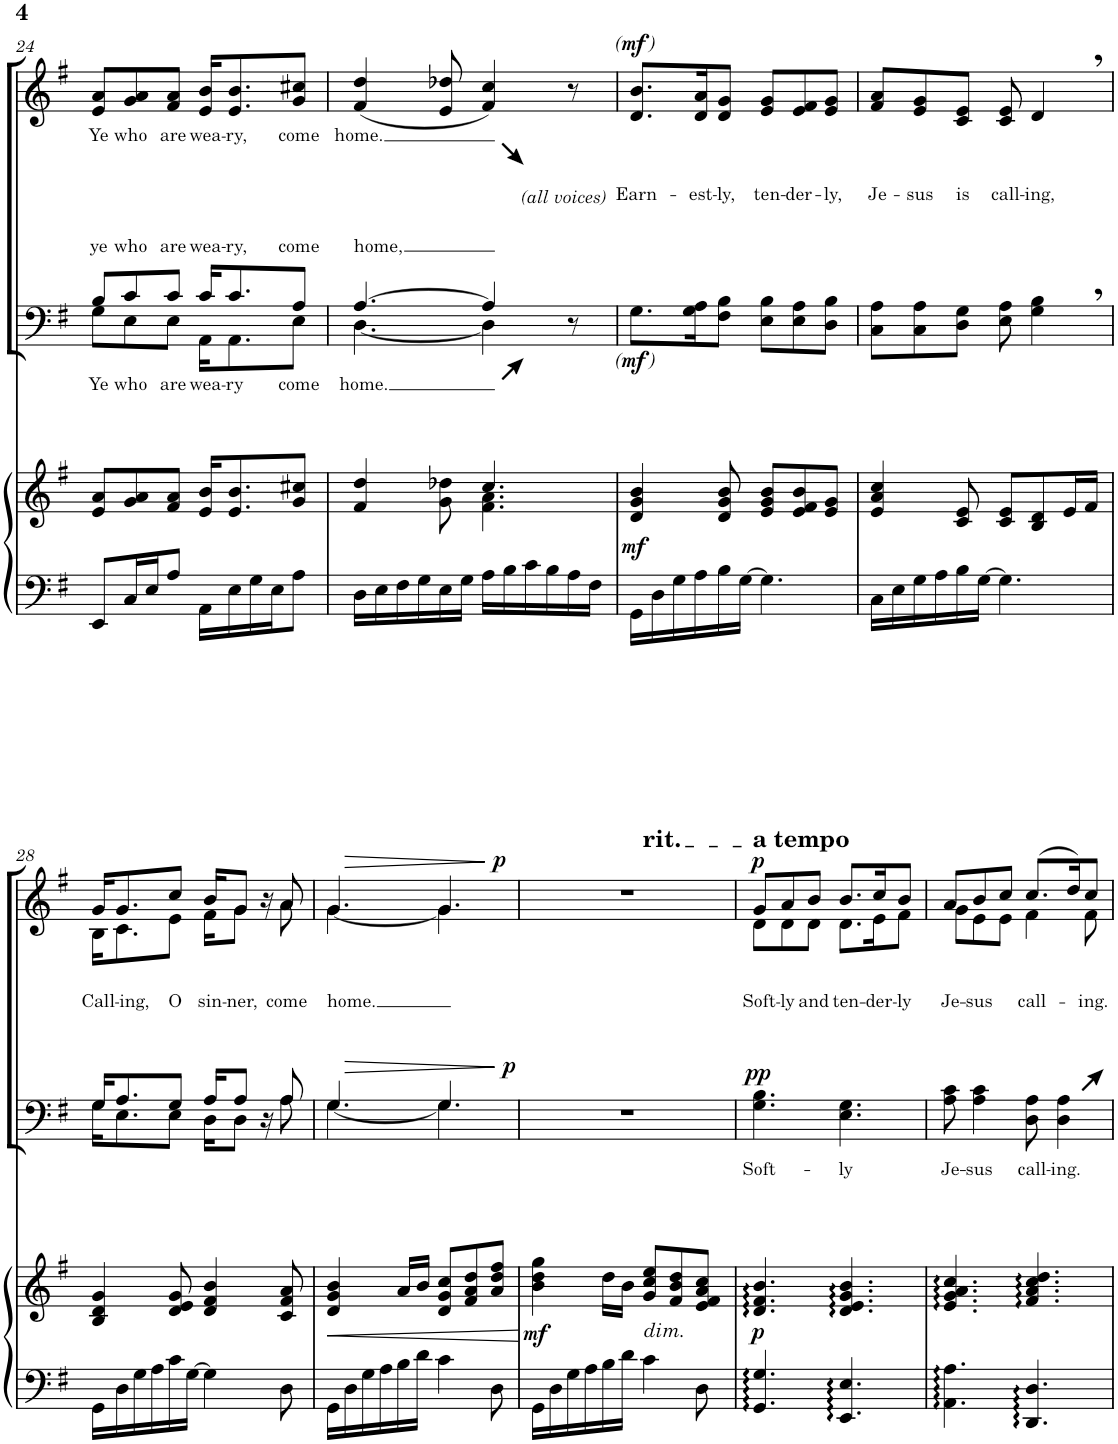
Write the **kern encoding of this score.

**kern	**kern	**dynam	**kern	**text	**dynam	**kern	**text	**dynam
*part3	*part3	*part3	*part2	*part2	*part2	*part1	*part1	*part1
*staff4	*staff3	*staff3/4	*staff2	*staff2	*staff2	*staff1	*staff1	*staff1
*I"Piano	*	*	*I"T B	*	*	*I"S A	*	*
*I'Pno.	*	*	*I'T B	*	*	*I'S A	*	*
!!LO:PB:g=z
*clefF4	*clefG2	*	*clefF4	*	*	*clefG2	*	*
*k[f#]	*k[f#]	*	*k[f#]	*	*	*k[f#]	*	*
*M6/8	*M6/8	*	*M6/8	*	*	*M6/8	*	*
=24	=24	=24	=24	=24	=24	=24	=24	=24
!	!	!	!	!LO:LY:a	!	!	!	!
*	*	*	*^	*	*	*	*	*
!	!	!	!	!	!LO:LY:b	!	!	!LO:LY:b	!
8EE/L	8e/ 8a/L	.	8B/L	8G\L	Ye	.	8e/ 8a/L	Ye	.
!	!	!	!	!	!LO:LY:a	!	!	!	!
!	!	!	!	!	!LO:LY:b	!	!	!LO:LY:b	!
16C/L	8g/ 8a/	.	8c/	8E\	who	.	8g/ 8a/	who	.
16E/J	.	.	.	.	.	.	.	.	.
!	!	!	!	!	!LO:LY:a	!	!	!	!
!	!	!	!	!	!LO:LY:b	!	!	!LO:LY:b	!
8A/J	8f#/ 8a/J	.	8c/J	8E\J	are	.	8f#/ 8a/J	are	.
!	!	!	!	!	!LO:LY:a	!	!	!	!
!	!	!	!	!	!LO:LY:b	!	!	!LO:LY:b	!
16AA\LL	16e/ 16b/KL	.	16c/KL	16AA\KL	wea-	.	16e/ 16b/KL	wea-	.
!	!	!	!	!	!LO:LY:a	!	!	!	!
!	!	!	!	!	!LO:LY:b	!	!	!LO:LY:b	!
16E\	8.e/ 8.b/	.	8.c/	8.AA\	-ry	.	8.e/ 8.b/	-ry,	.
16G\	.	.	.	.	.	.	.	.	.
16E\J	.	.	.	.	.	.	.	.	.
!	!	!	!	!	!LO:LY:a	!	!	!	!
!	!	!	!	!	!LO:LY:b	!	!	!LO:LY:b	!
8A\J	8g/ 8cc#X/J	.	8A/J	8E\J	come	.	8g/ 8cc#X/J	come	.
=25	=25	=25	=25	=25	=25	=25	=25	=25	=25
*	*^	*	*	*	*	*	*	*	*
!	!	!	!	!	!	!LO:LY:a	!	!	!	!
!	!	!	!	!	!	!LO:LY:b	!	!	!LO:LY:b	!
*	*	*	*	*	*^	*	*	*	*	*
16D\LL	4f#/ 4dd/	4.ryy	.	[4.A/	[4.D\	2ryy	home.	.	(4f#/ 4dd/	home.	.
16E\	.	.	.	.	.	.	.	.	.	.	.
16F#\	.	.	.	.	.	.	.	.	.	.	.
16G\	.	.	.	.	.	.	.	.	.	.	.
16E\	8g\ 8dd-X\	.	.	.	.	.	.	.	8e/ 8dd-X/	.	.
16G\JJ	.	.	.	.	.	.	.	.	.	.	.
16A\LL	4.cc/	4.f#\ 4.a\	.	4A/]	4D\]	.	.	.	4f#/ 4cc/)	.	.
16B\	.	.	.	.	.	.	.	.	.	.	.
!	!	!	!	!	!	!LO:TX:a:i:t=(all voices)	!	!	!	!	!
16c\	.	.	.	.	.	4ryy	.	.	.	.	.
16B\	.	.	.	.	.	.	.	.	.	.	.
16A\	.	.	.	8r	8ryy	.	.	.	8r	.	.
16F#\JJ	.	.	.	.	.	.	.	.	.	.	.
*	*v	*v	*	*	*	*	*	*	*	*	*
=26	=26	=26	=26	=26	=26	=26	=26	=26	=26	=26
!	!	!LO:DY:b	!	!	!	!	!LO:DY:b	!	!LO:LY:b	!
!	!	!	!	!	!	!	!LO:DY:n=1:b	!	!	!
!	!	!	!	!	!	!	!LO:DY:n=2:b	!	!	!LO:DY:a
!	!	!	!	!	!	!	!	!	!	!LO:DY:n=1:a
!	!	!	!	!	!	!	!	!	!	!LO:DY:n=2:a
*	*	*	*v	*v	*v	*	*	*	*	*
16GG\LL	4d/ 4g/ 4b/	mf	8.G\L	.	other-dynamics mf other-dynamics	8.d/ 8.b/L	Earn-	other-dynamics mf other-dynamics
16D\	.	.	.	.	.	.	.	.
16G\	.	.	.	.	.	.	.	.
!	!	!	!	!	!	!	!LO:LY:b	!
16A\	.	.	16G\ 16A\K	.	.	16d/ 16a/K	-est-	.
!	!	!	!	!	!	!	!LO:LY:b	!
16B\	8d/ 8g/ 8b/	.	8F#\ 8B\J	.	.	8d/ 8g/J	-ly,	.
[16G\JJ	.	.	.	.	.	.	.	.
!	!	!	!	!	!	!	!LO:LY:b	!
4.G\]	8e/ 8g/ 8b/L	.	8E\ 8B\L	.	.	8e/ 8g/L	ten-	.
!	!	!	!	!	!	!	!LO:LY:b	!
.	8e/ 8f#/ 8b/	.	8E\ 8A\	.	.	8e/ 8f#/	-der-	.
!	!	!	!	!	!	!	!LO:LY:b	!
.	8e/ 8g/J	.	8D\ 8B\J	.	.	8e/ 8g/J	-ly,	.
=27	=27	=27	=27	=27	=27	=27	=27	=27
!	!	!	!	!	!	!	!LO:LY:b	!
16C\LL	4e/ 4a/ 4cc/	.	8C\ 8A\L	.	.	8f#/ 8a/L	Je-	.
16E\	.	.	.	.	.	.	.	.
!	!	!	!	!	!	!	!LO:LY:b	!
16G\	.	.	8C\ 8A\	.	.	8e/ 8g/	-sus	.
16A\	.	.	.	.	.	.	.	.
!	!	!	!	!	!	!	!LO:LY:b	!
16B\	8c/ 8e/	.	8D\ 8G\J	.	.	8c/ 8e/J	is	.
[16G\JJ	.	.	.	.	.	.	.	.
!	!	!	!	!	!	!	!LO:LY:b	!
4.G\]	8c/ 8e/L	.	8E\ 8A\	.	.	8c/ 8e/	call-	.
!	!	!	!	!	!	!	!LO:LY:b	!
.	8B/ 8d/	.	4G\, 4B\,	.	.	4d,/	-ing,	.
.	16e/L	.	.	.	.	.	.	.
.	16f#/JJ	.	.	.	.	.	.	.
!!LO:LB:g=z
=28	=28	=28	=28	=28	=28	=28	=28	=28
*	*	*	*^	*	*	*^	*	*
!	!	!	!	!	!	!	!	!	!LO:LY:b	!
16GG\LL	4B/ 4d/ 4g/	.	16G/KL	16G\KL	.	.	16g/KL	16B\KL	Call-	.
!	!	!	!	!	!	!	!	!	!LO:LY:b	!
16D\	.	.	8.A/	8.E\	.	.	8.g/	8.c\	-ing,	.
16G\	.	.	.	.	.	.	.	.	.	.
16A\	.	.	.	.	.	.	.	.	.	.
!	!	!	!	!	!	!	!	!	!LO:LY:b	!
16c\	8d/ 8e/ 8g/	.	8G/J	8E\J	.	.	8cc/J	8e\J	O	.
[16G\JJ	.	.	.	.	.	.	.	.	.	.
!	!	!	!	!	!	!	!	!	!LO:LY:b	!
4G\]	4d/ 4f#/ 4b/	.	16A/KL	16D\KL	.	.	16b/KL	16f#\KL	sin-	.
!	!	!	!	!	!	!	!	!	!LO:LY:b	!
.	.	.	8A/J	8D\J	.	.	8g/J	8g\J	-ner,	.
.	.	.	16r	16ryy	.	.	16r	16ryy	.	.
!	!	!	!	!	!	!	!	!	!LO:LY:b	!
8D\	8c/ 8f#/ 8a/	.	8A/	8A\	.	.	8a/	8a\	come	.
=29	=29	=29	=29	=29	=29	=29	=29	=29	=29	=29
!	!	!LO:HP:b	!	!	!	!	!	!	!LO:LY:b	!
*	*	*	*	*^	*	*	*	*^	*	*
16GG\LL	4d/ 4g/ 4b/	<	4.G/	[4.G\	2ryy	.	.	4.g/	[4.g\	2ryy	home.	.
16D\	.	.	.	.	.	.	.	.	.	.	.	.
16G\	.	.	.	.	.	.	.	.	.	.	.	.
16A\	.	.	.	.	.	.	.	.	.	.	.	.
16B\	16a/LL	.	.	.	.	.	.	.	.	.	.	.
16d\JJ	16b/JJ	.	.	.	.	.	.	.	.	.	.	.
!	!	!	!	!	!	!	!LO:HP:b	!	!	!	!	!LO:HP:b
4c\	8d/ 8g/ 8cc/L	.	4.G/	4.G\]	.	.	>	4.g/	4.g\]	.	.	>
.	8f#/ 8a/ 8dd/	.	.	.	8.ryy	.	.	.	.	8.ryy	.	.
8D\	8a/ 8dd/ 8ff#/J	.	.	.	.	.	.	.	.	.	.	.
!	!	!	!	!	!	!	!LO:DY:a	!	!	!	!	!LO:DY:a
.	.	.	.	.	16ryy	.	p	.	.	16ryy	.	p
.	.	[	.	.	.	.	]	.	.	.	.	]
=30	=30	=30	=30	=30	=30	=30	=30	=30	=30	=30	=30	=30
!	!	!LO:DY:b	!	!	!	!	!	!	!	!	!	!
*	*	*	*v	*v	*v	*	*	*	*	*	*	*
*	*	*	*	*	*	*	*v	*v	*	*
16GG\LL	4b\ 4dd\ 4gg\	mf	2.r	.	.	2.r	4.ryy	.	.
16D\	.	.	.	.	.	.	.	.	.
16G\	.	.	.	.	.	.	.	.	.
16A\	.	.	.	.	.	.	.	.	.
16B\	16dd\LL	.	.	.	.	.	.	.	.
16d\JJ	16b\JJ	.	.	.	.	.	.	.	.
!	!	!	!	!	!	!	!LO:TX:a:t=rit.	!	!
!	!LO:TX:b:i:t=dim.	!	!	!	!	!	!	!	!
4c\	8g/ 8cc/ 8ee/L	.	.	.	.	.	4.ryy	.	.
.	8f#/ 8b/ 8dd/	.	.	.	.	.	.	.	.
8D\	8e/ 8f#/ 8a/ 8cc/J	.	.	.	.	.	.	.	.
=31	=31	=31	=31	=31	=31	=31	=31	=31	=31
!	!	!	!	!	!	!LO:TX:a:B:t=a tempo	!	!	!
!	!	!LO:DY:b	!	!LO:LY:b	!LO:DY:a	!	!	!LO:LY:b	!LO:DY:a
4.GG/ 4.G/	4.d/ 4.f#/ 4.b/	p	4.G\ 4.B\	Soft-	pp	8g/L	8d\L	Soft-	p
!	!	!	!	!	!	!	!	!LO:LY:b	!
.	.	.	.	.	.	8a/	8d\	-ly	.
!	!	!	!	!	!	!	!	!LO:LY:b	!
.	.	.	.	.	.	8b/J	8d\J	and	.
!	!	!	!	!LO:LY:b	!	!	!	!LO:LY:b	!
4.EE/ 4.E/	4.d/ 4.e/ 4.g/ 4.b/	.	4.E\ 4.G\	-ly	.	8.b/L	8.d\L	ten-	.
!	!	!	!	!	!	!	!	!LO:LY:b	!
.	.	.	.	.	.	16cc/K	16e\K	-der-	.
!	!	!	!	!	!	!	!	!LO:LY:b	!
.	.	.	.	.	.	8b/J	8f#\J	-ly	.
=32	=32	=32	=32	=32	=32	=32	=32	=32	=32
!	!	!	!	!LO:LY:b	!	!	!	!LO:LY:b	!
4.AA\ 4.A\	4.e/ 4.g/ 4.a/ 4.cc/	.	8A\ 8c\	Je-	.	8a/L	8g\L	Je-	.
!	!	!	!	!LO:LY:b	!	!	!	!LO:LY:b	!
.	.	.	4A\ 4c\	-sus	.	8b/	8e\	-sus	.
.	.	.	.	.	.	8cc/J	8e\J	.	.
!	!	!	!	!LO:LY:b	!	!	!	!LO:LY:b	!
4.DD/ 4.D/	4.f#/ 4.a/ 4.cc/ 4.dd/	.	8D\ 8A\	call-	.	(8.cc/L	4f#\	call-	.
!	!	!	!	!LO:LY:b	!	!	!	!	!
.	.	.	4D\ 4A\	-ing.	.	.	.	.	.
.	.	.	.	.	.	16dd/K)	.	.	.
!	!	!	!	!	!	!	!	!LO:LY:b	!
.	.	.	.	.	.	8cc/J	8f#\	-ing.	.
*	*	*	*	*	*	*v	*v	*	*
=	=	=	=	=	=	=	=	=
*-	*-	*-	*-	*-	*-	*-	*-	*-
